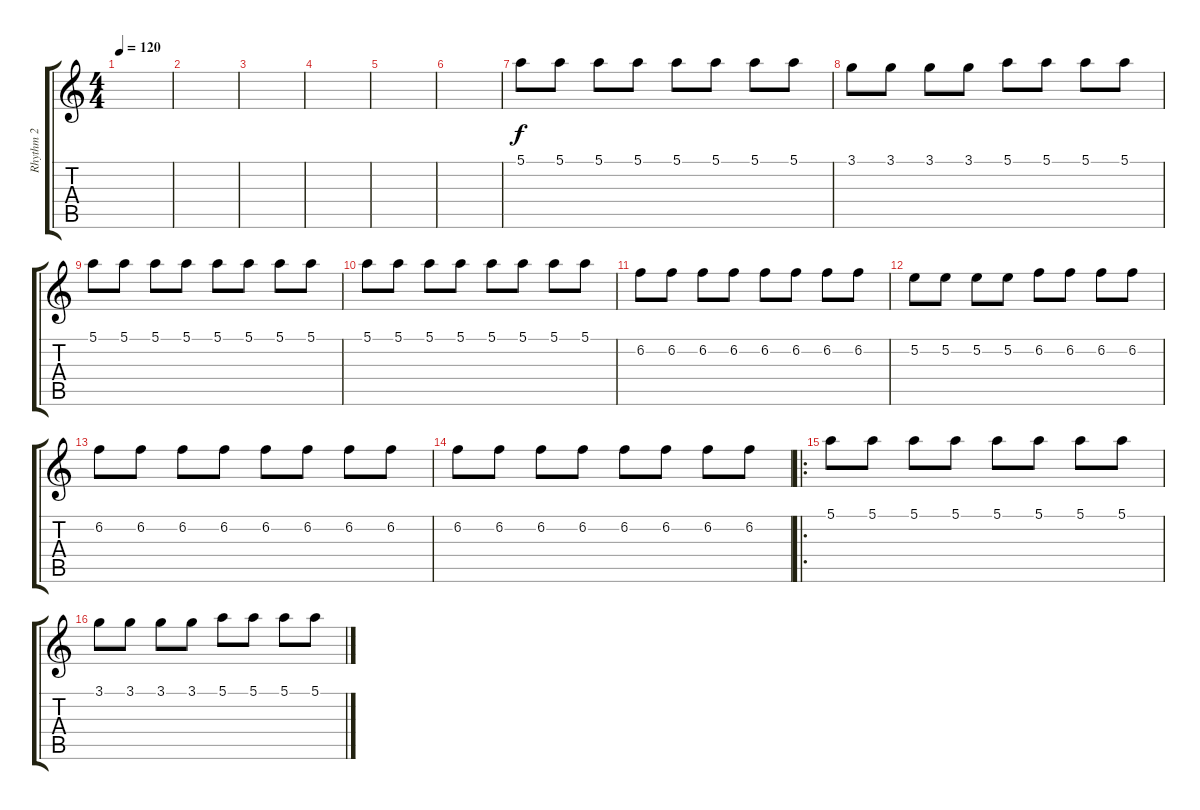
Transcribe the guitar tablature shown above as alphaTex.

\track ("Rhythm 2" "Rhythm 2") {instrument distortionguitar}
\staff {score tabs}
\tuning (E4 B3 G3 D3 A2 D2) {hide}
\ts (4 4)
\tempo 120
\clef g2
\ks c
|
|
|
|
|
|
5.1.8 5.1.8 5.1.8 5.1.8 5.1.8 5.1.8 5.1.8 5.1.8 |
3.1.8 3.1.8 3.1.8 3.1.8 5.1.8 5.1.8 5.1.8 5.1.8 |
5.1.8 5.1.8 5.1.8 5.1.8 5.1.8 5.1.8 5.1.8 5.1.8 |
5.1.8 5.1.8 5.1.8 5.1.8 5.1.8 5.1.8 5.1.8 5.1.8 |
6.2.8 6.2.8 6.2.8 6.2.8 6.2.8 6.2.8 6.2.8 6.2.8 |
5.2.8 5.2.8 5.2.8 5.2.8 6.2.8 6.2.8 6.2.8 6.2.8 |
6.2.8 6.2.8 6.2.8 6.2.8 6.2.8 6.2.8 6.2.8 6.2.8 |
6.2.8 6.2.8 6.2.8 6.2.8 6.2.8 6.2.8 6.2.8 6.2.8 |
\ro
5.1.8 5.1.8 5.1.8 5.1.8 5.1.8 5.1.8 5.1.8 5.1.8 |
3.1.8 3.1.8 3.1.8 3.1.8 5.1.8 5.1.8 5.1.8 5.1.8
